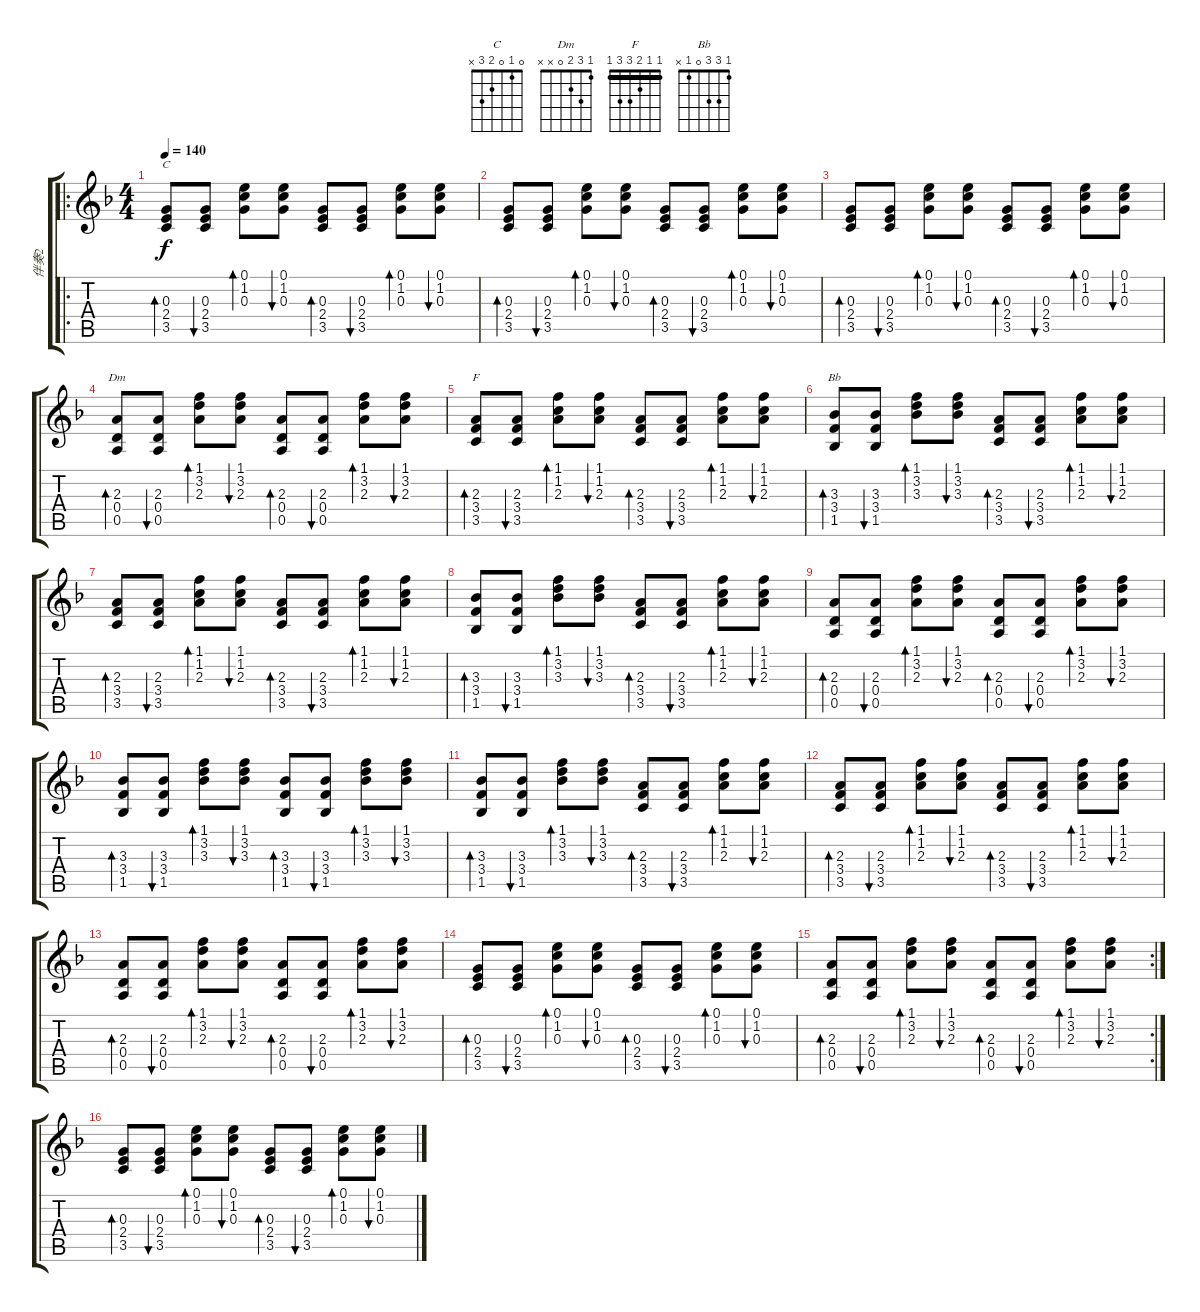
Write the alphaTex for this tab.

\track ("伴奏2" "伴奏2") {instrument acousticguitarsteel}
\staff {score tabs}
\tuning (E4 B3 G3 D3 A2 E2) {hide}
\chord ("C" 0 1 0 2 3 x)
\chord ("Dm" 1 3 2 0 x x)
\chord ("F" 1 1 2 3 3 1) {barre 1}
\chord ("Bb" 1 3 3 0 1 x)
\ro
\ts (4 4)
\tempo 140
\clef g2
\ks dminor
(0.3 2.4 3.5).8{bd 60 ch "C" dy f} (0.3 2.4 3.5).8{bu 60} (0.1 1.2 0.3).8{bd 60} (0.1 1.2 0.3).8{bu 60} (0.3 2.4 3.5).8{bd 60} (0.3 2.4 3.5).8{bu 60} (0.1 1.2 0.3).8{bd 60} (0.1 1.2 0.3).8{bu 60} |
(0.3 2.4 3.5).8{bd 60} (0.3 2.4 3.5).8{bu 60} (0.1 1.2 0.3).8{bd 60} (0.1 1.2 0.3).8{bu 60} (0.3 2.4 3.5).8{bd 60} (0.3 2.4 3.5).8{bu 60} (0.1 1.2 0.3).8{bd 60} (0.1 1.2 0.3).8{bu 60} |
(0.3 2.4 3.5).8{bd 60} (0.3 2.4 3.5).8{bu 60} (0.1 1.2 0.3).8{bd 60} (0.1 1.2 0.3).8{bu 60} (0.3 2.4 3.5).8{bd 60} (0.3 2.4 3.5).8{bu 60} (0.1 1.2 0.3).8{bd 60} (0.1 1.2 0.3).8{bu 60} |
(2.3 0.4 0.5).8{bd 60 ch "Dm"} (2.3 0.4 0.5).8{bu 60} (1.1 3.2 2.3).8{bd 60} (1.1 3.2 2.3).8{bu 60} (2.3 0.4 0.5).8{bd 60} (2.3 0.4 0.5).8{bu 60} (1.1 3.2 2.3).8{bd 60} (1.1 3.2 2.3).8{bu 60} |
(2.3 3.4 3.5).8{bd 60 ch "F"} (2.3 3.4 3.5).8{bu 60} (1.1 1.2 2.3).8{bd 60} (1.1 1.2 2.3).8{bu 60} (2.3 3.4 3.5).8{bd 60} (2.3 3.4 3.5).8{bu 60} (1.1 1.2 2.3).8{bd 60} (1.1 1.2 2.3).8{bu 60} |
(3.3 3.4 1.5).8{bd 60 ch "Bb"} (3.3 3.4 1.5).8{bu 60} (1.1 3.2 3.3).8{bd 60} (1.1 3.2 3.3).8{bu 60} (2.3 3.4 3.5).8{bd 60} (2.3 3.4 3.5).8{bu 60} (1.1 1.2 2.3).8{bd 60} (1.1 1.2 2.3).8{bu 60} |
(2.3 3.4 3.5).8{bd 60} (2.3 3.4 3.5).8{bu 60} (1.1 1.2 2.3).8{bd 60} (1.1 1.2 2.3).8{bu 60} (2.3 3.4 3.5).8{bd 60} (2.3 3.4 3.5).8{bu 60} (1.1 1.2 2.3).8{bd 60} (1.1 1.2 2.3).8{bu 60} |
(3.3 3.4 1.5).8{bd 60} (3.3 3.4 1.5).8{bu 60} (1.1 3.2 3.3).8{bd 60} (1.1 3.2 3.3).8{bu 60} (2.3 3.4 3.5).8{bd 60} (2.3 3.4 3.5).8{bu 60} (1.1 1.2 2.3).8{bd 60} (1.1 1.2 2.3).8{bu 60} |
(2.3 0.4 0.5).8{bd 60} (2.3 0.4 0.5).8{bu 60} (1.1 3.2 2.3).8{bd 60} (1.1 3.2 2.3).8{bu 60} (2.3 0.4 0.5).8{bd 60} (2.3 0.4 0.5).8{bu 60} (1.1 3.2 2.3).8{bd 60} (1.1 3.2 2.3).8{bu 60} |
(3.3 3.4 1.5).8{bd 60} (3.3 3.4 1.5).8{bu 60} (1.1 3.2 3.3).8{bd 60} (1.1 3.2 3.3).8{bu 60} (3.3 3.4 1.5).8{bd 60} (3.3 3.4 1.5).8{bu 60} (1.1 3.2 3.3).8{bd 60} (1.1 3.2 3.3).8{bu 60} |
(3.3 3.4 1.5).8{bd 60} (3.3 3.4 1.5).8{bu 60} (1.1 3.2 3.3).8{bd 60} (1.1 3.2 3.3).8{bu 60} (2.3 3.4 3.5).8{bd 60} (2.3 3.4 3.5).8{bu 60} (1.1 1.2 2.3).8{bd 60} (1.1 1.2 2.3).8{bu 60} |
(2.3 3.4 3.5).8{bd 60} (2.3 3.4 3.5).8{bu 60} (1.1 1.2 2.3).8{bd 60} (1.1 1.2 2.3).8{bu 60} (2.3 3.4 3.5).8{bd 60} (2.3 3.4 3.5).8{bu 60} (1.1 1.2 2.3).8{bd 60} (1.1 1.2 2.3).8{bu 60} |
(2.3 0.4 0.5).8{bd 60} (2.3 0.4 0.5).8{bu 60} (1.1 3.2 2.3).8{bd 60} (1.1 3.2 2.3).8{bu 60} (2.3 0.4 0.5).8{bd 60} (2.3 0.4 0.5).8{bu 60} (1.1 3.2 2.3).8{bd 60} (1.1 3.2 2.3).8{bu 60} |
(0.3 2.4 3.5).8{bd 60} (0.3 2.4 3.5).8{bu 60} (0.1 1.2 0.3).8{bd 60} (0.1 1.2 0.3).8{bu 60} (0.3 2.4 3.5).8{bd 60} (0.3 2.4 3.5).8{bu 60} (0.1 1.2 0.3).8{bd 60} (0.1 1.2 0.3).8{bu 60} |
\rc 2
(2.3 0.4 0.5).8{bd 60} (2.3 0.4 0.5).8{bu 60} (1.1 3.2 2.3).8{bd 60} (1.1 3.2 2.3).8{bu 60} (2.3 0.4 0.5).8{bd 60} (2.3 0.4 0.5).8{bu 60} (1.1 3.2 2.3).8{bd 60} (1.1 3.2 2.3).8{bu 60} |
(0.3 2.4 3.5).8{bd 60} (0.3 2.4 3.5).8{bu 60} (0.1 1.2 0.3).8{bd 60} (0.1 1.2 0.3).8{bu 60} (0.3 2.4 3.5).8{bd 60} (0.3 2.4 3.5).8{bu 60} (0.1 1.2 0.3).8{bd 60} (0.1 1.2 0.3).8{bu 60}
